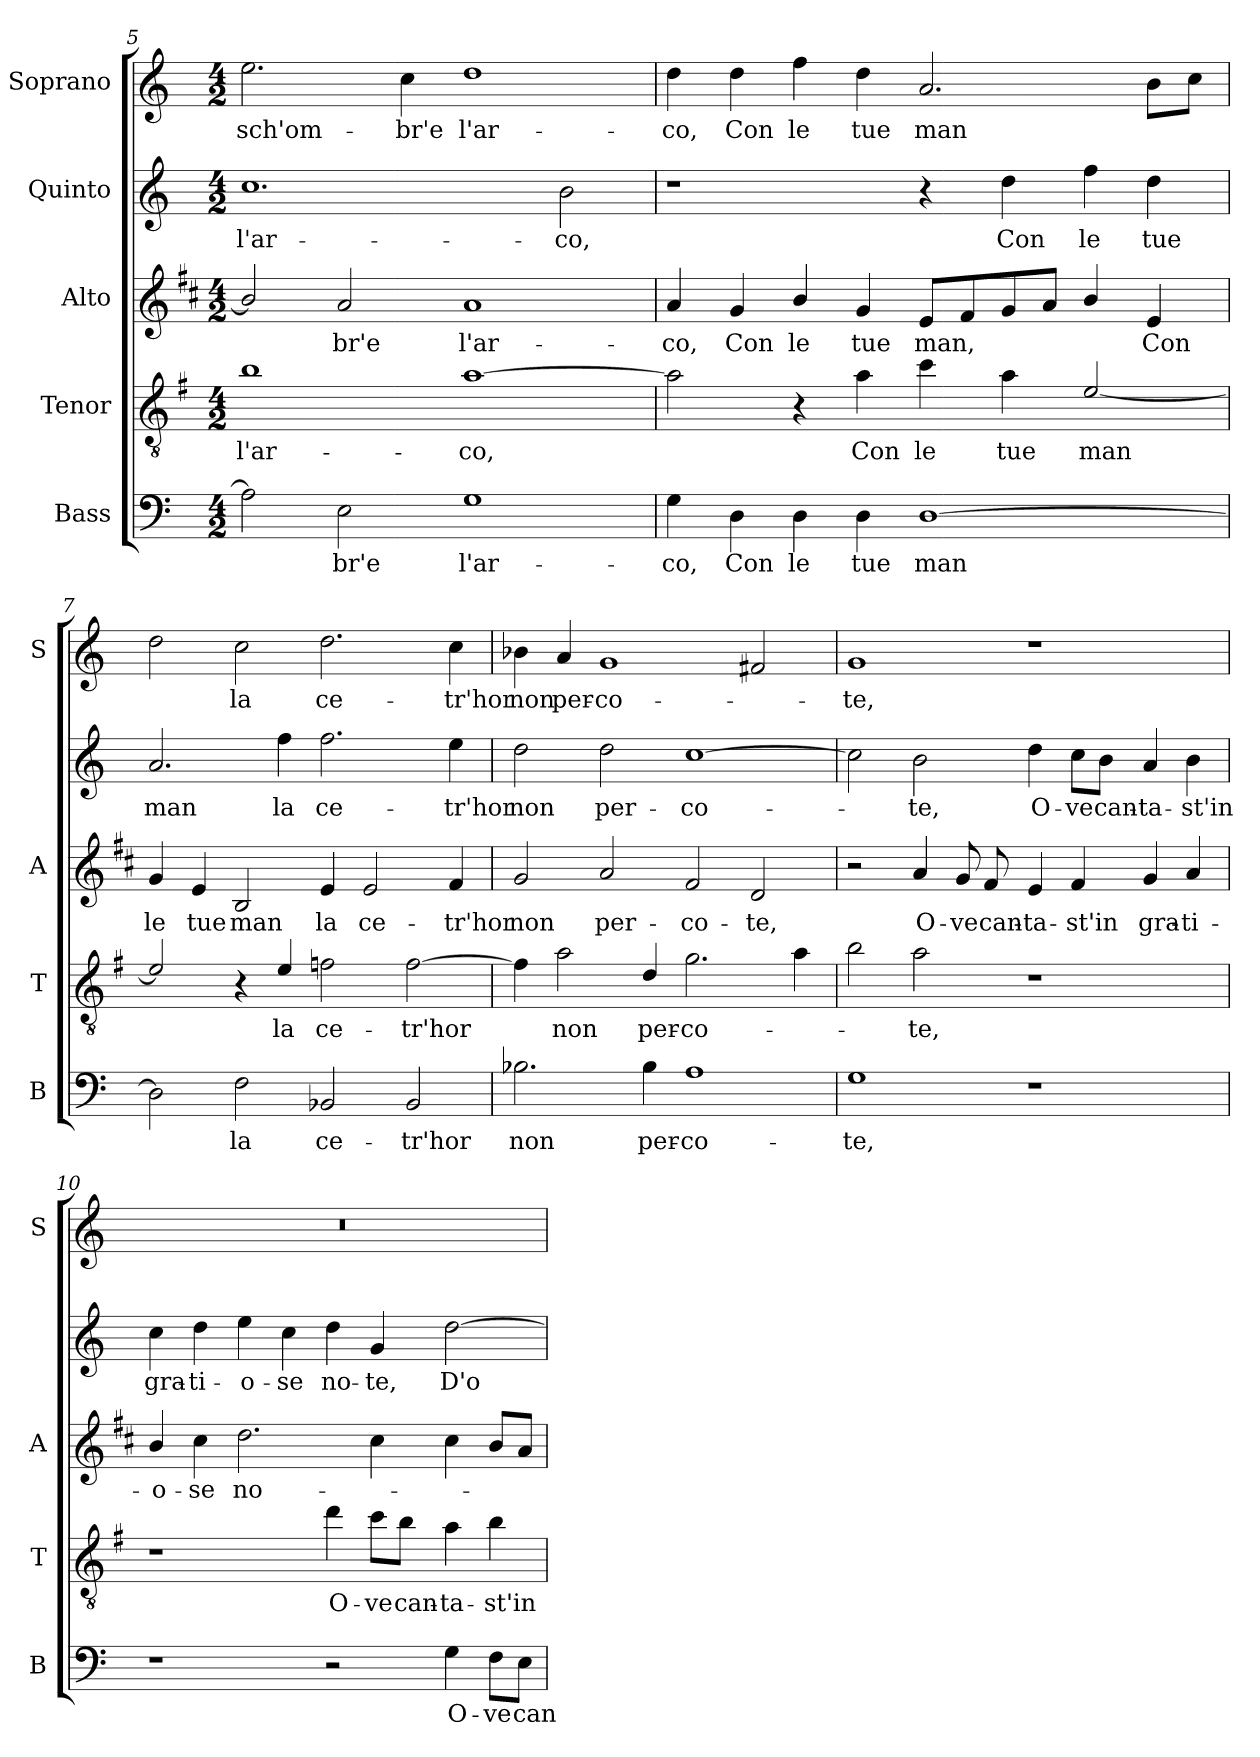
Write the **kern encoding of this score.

**kern	**text	**kern	**text	**kern	**text	**kern	**text	**kern	**text
*part5	*part5	*part4	*part4	*part3	*part3	*part2	*part2	*part1	*part1
*staff5	*staff5	*staff4	*staff4	*staff3	*staff3	*staff2	*staff2	*staff1	*staff1
*I"Bass	*	*I"Tenor	*	*I"Alto	*	*I"Quinto	*	*I"Soprano	*
*I'B	*	*I'T	*	*I'A	*	*	*	*I'S	*
*clefF4	*	*clefGv2	*	*clefG2	*	*clefG2	*	*clefG2	*
*	*	*ITrd4c7	*	*ITrd1c2	*	*	*	*	*
*k[]	*	*k[]	*	*k[]	*	*k[]	*	*k[]	*
*C:	*	*C:	*	*C:	*	*C:	*	*C:	*
*M4/2	*	*M4/2	*	*M4/2	*	*M4/2	*	*M4/2	*
=5	=5	=5	=5	=5	=5	=5	=5	=5	=5
!	!	!	!LO:LY:b	!	!	!	!LO:LY:b	!	!LO:LY:b
2A\]	.	1e	l'ar-	2a/]	.	1.cc	l'ar-	2.ee\	-sch'om-
!	!LO:LY:b	!	!	!	!LO:LY:b	!	!	!	!
2E\	-br'e	.	.	2g/	-br'e	.	.	.	.
!	!	!	!	!	!	!	!	!	!LO:LY:b
.	.	.	.	.	.	.	.	4cc\	-br'e
!	!LO:LY:b	!	!LO:LY:b	!	!LO:LY:b	!	!	!	!LO:LY:b
1G	l'ar-	[1d	-co,	1g	l'ar-	.	.	1dd	l'ar-
!	!	!	!	!	!	!	!LO:LY:b	!	!
.	.	.	.	.	.	2b\	-co,	.	.
=6	=6	=6	=6	=6	=6	=6	=6	=6	=6
!	!LO:LY:b	!	!	!	!LO:LY:b	!	!	!	!LO:LY:b
4G\	-co,	2d\]	.	4g/	-co,	1r	.	4dd\	-co,
!	!LO:LY:b	!	!	!	!LO:LY:b	!	!	!	!LO:LY:b
4D\	Con	.	.	4f/	Con	.	.	4dd\	Con
!	!LO:LY:b	!	!	!	!LO:LY:b	!	!	!	!LO:LY:b
4D\	le	4r	.	4a/	le	.	.	4ff\	le
!	!LO:LY:b	!	!LO:LY:b	!	!LO:LY:b	!	!	!	!LO:LY:b
4D\	tue	4d\	Con	4f/	tue	.	.	4dd\	tue
!	!LO:LY:b	!	!LO:LY:b	!	!LO:LY:b	!	!	!	!LO:LY:b
[1D	man	4f\	le	8d/L	man,	4r	.	2.a/	man
.	.	.	.	8e/	.	.	.	.	.
!	!	!	!LO:LY:b	!	!	!	!LO:LY:b	!	!
.	.	4d\	tue	8f/	.	4dd\	Con	.	.
.	.	.	.	8g/J	.	.	.	.	.
!	!	!	!LO:LY:b	!	!	!	!LO:LY:b	!	!
.	.	[2A/	man	4a/	.	4ff\	le	.	.
!	!	!	!	!	!LO:LY:b	!	!LO:LY:b	!	!
.	.	.	.	4d/	Con	4dd\	tue	8b\L	.
.	.	.	.	.	.	.	.	8cc\J	.
!!LO:PB:g=z
=7	=7	=7	=7	=7	=7	=7	=7	=7	=7
!	!	!	!	!	!LO:LY:b	!	!LO:LY:b	!	!
2D\]	.	2A/]	.	4f/	le	2.a/	man	2dd\	.
!	!	!	!	!	!LO:LY:b	!	!	!	!
.	.	.	.	4d/	tue	.	.	.	.
!	!LO:LY:b	!	!	!	!LO:LY:b	!	!	!	!LO:LY:b
2F\	la	4r	.	2A/	man	.	.	2cc\	la
!	!	!	!LO:LY:b	!	!	!	!LO:LY:b	!	!
.	.	4A/	la	.	.	4ff\	la	.	.
!	!LO:LY:b	!	!LO:LY:b	!	!LO:LY:b	!	!LO:LY:b	!	!LO:LY:b
2BB-X/	ce-	2B-X\	ce-	4d/	la	2.ff\	ce-	2.dd\	ce-
!	!	!	!	!	!LO:LY:b	!	!	!	!
.	.	.	.	2d/	ce-	.	.	.	.
!	!LO:LY:b	!	!LO:LY:b	!	!	!	!	!	!
2BB-/	-tr'hor	[2B-\	-tr'hor	.	.	.	.	.	.
!	!	!	!	!	!LO:LY:b	!	!LO:LY:b	!	!LO:LY:b
.	.	.	.	4e/	-tr'hor	4ee\	-tr'hor	4cc\	-tr'hor
=8	=8	=8	=8	=8	=8	=8	=8	=8	=8
!	!LO:LY:b	!	!	!	!LO:LY:b	!	!LO:LY:b	!	!LO:LY:b
2.B-X\	non	4B-\]	.	2f/	non	2dd\	non	4b-X\	non
!	!	!	!LO:LY:b	!	!	!	!	!	!LO:LY:b
.	.	2d\	non	.	.	.	.	4a/	per-
!	!	!	!	!	!LO:LY:b	!	!LO:LY:b	!	!LO:LY:b
.	.	.	.	2g/	per-	2dd\	per-	1g	-co-
!	!LO:LY:b	!	!LO:LY:b	!	!	!	!	!	!
4B-\	per-	4G/	per-	.	.	.	.	.	.
!	!LO:LY:b	!	!LO:LY:b	!	!LO:LY:b	!	!LO:LY:b	!	!
1A	-co-	2.c\	-co-	2e/	-co-	[1cc	-co-	.	.
!	!	!	!	!	!LO:LY:b	!	!	!	!
.	.	.	.	2c/	-te,	.	.	2f#X/	.
.	.	4d\	.	.	.	.	.	.	.
=9	=9	=9	=9	=9	=9	=9	=9	=9	=9
!	!LO:LY:b	!	!	!	!	!	!	!	!LO:LY:b
1G	-te,	2e\	.	2r	.	2cc\]	.	1g	-te,
!	!	!	!LO:LY:b	!	!LO:LY:b	!	!LO:LY:b	!	!
.	.	2d\	-te,	4g/	O-	2b\	-te,	.	.
!	!	!	!	!	!LO:LY:b	!	!	!	!
.	.	.	.	8f/	-ve	.	.	.	.
!	!	!	!	!	!LO:LY:b	!	!	!	!
.	.	.	.	8e/	can-	.	.	.	.
!	!	!	!	!	!LO:LY:b	!	!LO:LY:b	!	!
1r	.	1r	.	4d/	-ta-	4dd\	O-	1r	.
!	!	!	!	!	!LO:LY:b	!	!LO:LY:b	!	!
.	.	.	.	4e/	-st'in	8cc\L	-ve	.	.
!	!	!	!	!	!	!	!LO:LY:b	!	!
.	.	.	.	.	.	8b\J	can-	.	.
!	!	!	!	!	!LO:LY:b	!	!LO:LY:b	!	!
.	.	.	.	4f/	gra-	4a/	-ta-	.	.
!	!	!	!	!	!LO:LY:b	!	!LO:LY:b	!	!
.	.	.	.	4g/	-ti-	4b\	-st'in	.	.
!!LO:LB:g=z
=10	=10	=10	=10	=10	=10	=10	=10	=10	=10
!	!	!	!	!	!LO:LY:b	!	!LO:LY:b	!	!
1r	.	1r	.	4a/	-o-	4cc\	gra-	0r	.
!	!	!	!	!	!LO:LY:b	!	!LO:LY:b	!	!
.	.	.	.	4b\	-se	4dd\	-ti-	.	.
!	!	!	!	!	!LO:LY:b	!	!LO:LY:b	!	!
.	.	.	.	2.cc\	no-	4ee\	-o-	.	.
!	!	!	!	!	!	!	!LO:LY:b	!	!
.	.	.	.	.	.	4cc\	-se	.	.
!	!	!	!LO:LY:b	!	!	!	!LO:LY:b	!	!
2r	.	4g\	O-	.	.	4dd\	no-	.	.
!	!	!	!LO:LY:b	!	!	!	!LO:LY:b	!	!
.	.	8f\L	-ve	4b\	.	4g/	-te,	.	.
!	!	!	!LO:LY:b	!	!	!	!	!	!
.	.	8e\J	can-	.	.	.	.	.	.
!	!LO:LY:b	!	!LO:LY:b	!	!	!	!LO:LY:b	!	!
4G\	O-	4d\	-ta-	4b\	.	[2dd\	D'o-	.	.
!	!LO:LY:b	!	!LO:LY:b	!	!	!	!	!	!
8F\L	-ve	4e\	-st'in	8a/L	.	.	.	.	.
!	!LO:LY:b	!	!	!	!	!	!	!	!
8E\J	can-	.	.	8g/J	.	.	.	.	.
=	=	=	=	=	=	=	=	=	=
*-	*-	*-	*-	*-	*-	*-	*-	*-	*-
